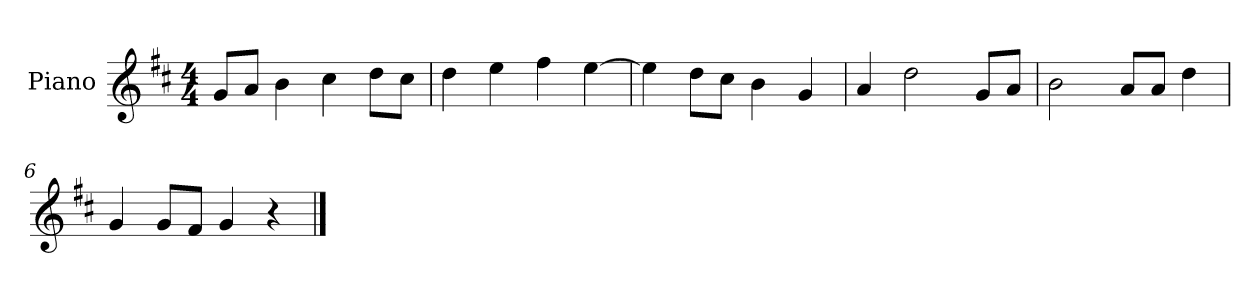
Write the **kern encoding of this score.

**kern
*part1
*staff1
*I"Piano
*I'P-no
*clefG2
*k[f#c#]
*M4/4
*MM90
=1
8g/L
8a/J
4b\
4cc#\
8dd\L
8cc#\J
=2
4dd\
4ee\
4ff#\
[4ee\
=3
4ee\]
8dd\L
8cc#\J
4b\
4g/
=4
4a/
2dd\
8g/L
8a/J
=5
2b\
8a/L
8a/J
4dd\
=6
4g/
8g/L
8f#/J
4g/
4r
==
*-
